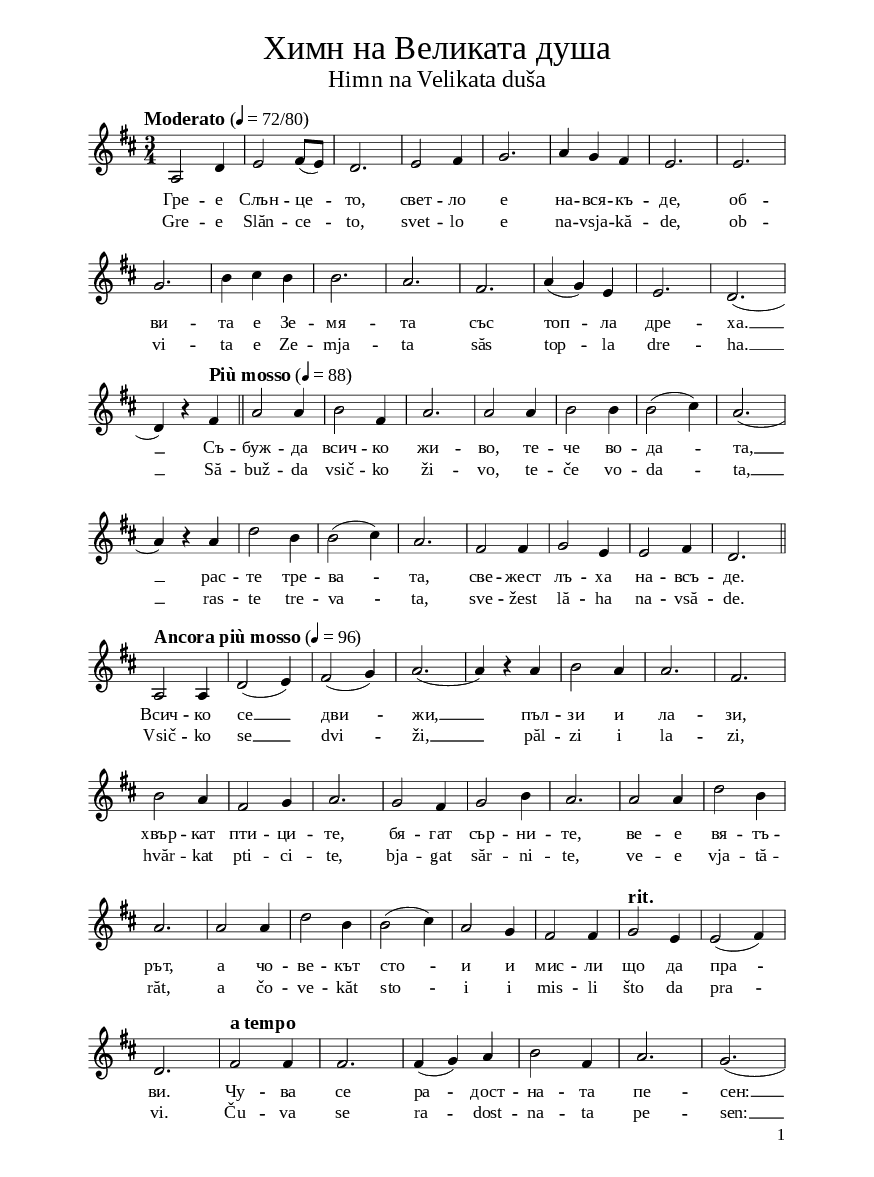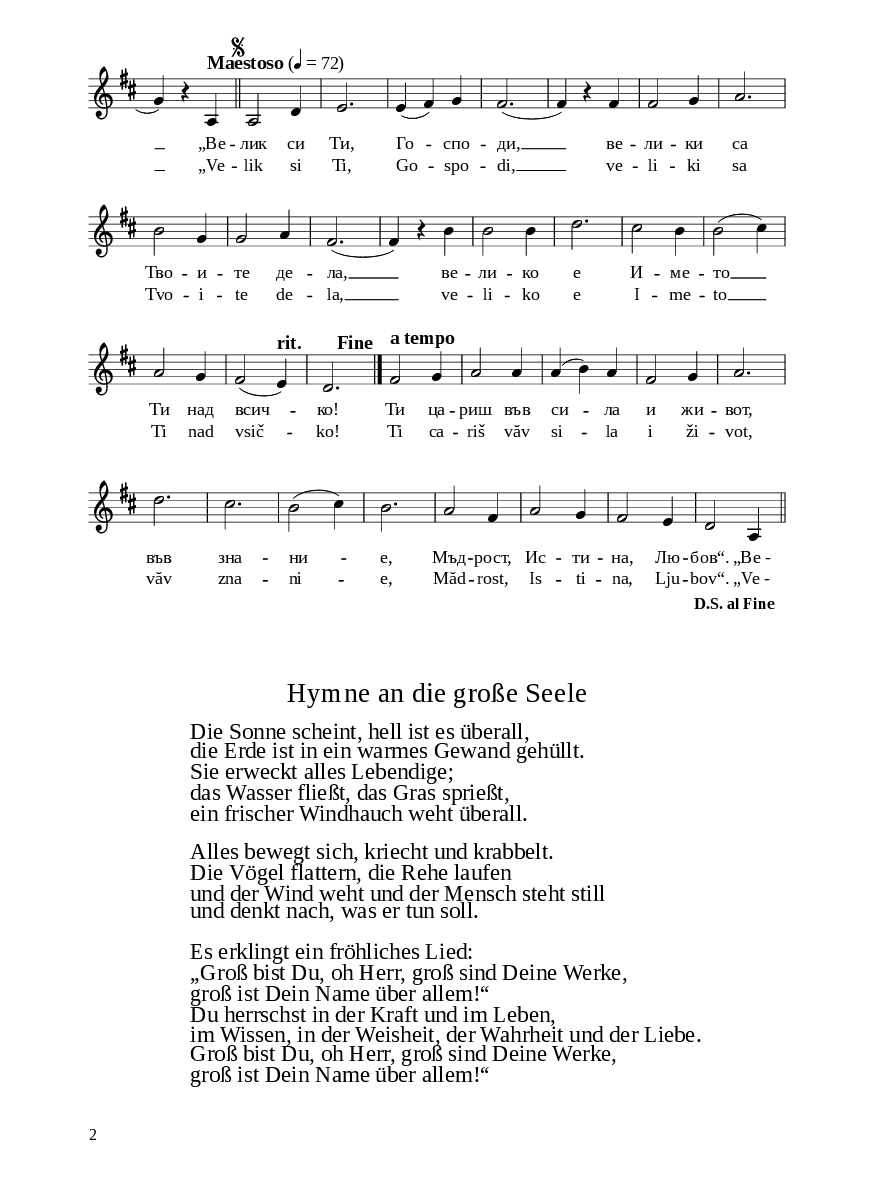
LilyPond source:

\version "2.24.4"

% include paper part and global functions
\include "include/globals.ily"

\bookpart {
  \label #'ref104
  \tocItem \markup "Химн на Великата душа – Himn na Velikata duša"
  \paper {
    print-all-headers = ##t
    print-page-number = ##t
    print-first-page-number = ##t

    % put page numbers on the bottom
    oddHeaderMarkup = \markup ""
    evenHeaderMarkup = \markup ""
    oddFooterMarkup = \markup
    \fill-line {
      ""
      \if \should-print-page-number \fromproperty #'page:page-number-string
    }
    evenFooterMarkup = \markup
    \fill-line {
      \if \should-print-page-number \fromproperty #'page:page-number-string
      ""
    }

    left-margin = 1.5\cm
    right-margin = 1.5\cm
    top-margin = 1.2\cm
    bottom-margin = 1.0\cm
    ragged-bottom = ##t % do not spread the staves to fill the whole vertical space

    % change distance between staves
    system-system-spacing =
    #'((basic-distance . 19)
       (minimum-distance . 8)
       (padding . 2)
       (stretchability . 12))
  }

  \header {
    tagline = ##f
  }
  \score {
    \include "include/score-layout.ily"

    \new Voice \absolute {
      \clef treble
      \key d \major
      \time 3/4
      \tempoFunc "Moderato" 4 "72/80"
      \autoBeamOff

      a2 d'4 | e'2 fis'8 [ (e'8) ]| d'2. | e'2 fis'4 | g'2. |

      a'4 g'4 fis'4 | e'2. |   e'2. | \break g'2. | b'4 cis''4 b'4 | b'2. | a'2. |

      fis'2. | a'4 (g'4) e'4 | e'2. |   d'2. (| \break d'4) r4
      \tempoFunc "Più mosso" 4 "88"
      fis'4  \bar "||" a'2 a'4 | b'2 fis'4 |

      a'2. | a'2 a'4 | b'2 b'4 |  b'2 ( cis''4 ) |  a'2. ( | \break a'4 ) r4 a'4 |

      d''2 b'4 | b'2 ( cis''4 ) | a'2. | fis'2 fis'4  |  g'2 e'4 |  e'2 fis'4 |

      d'2.  \bar "||" \break
      \tempoFunc "Ancora più mosso" 4 "96"

      a2 a4 | d'2 ( e'4 ) | fis'2 ( g'4 ) | a'2. (| a'4 ) r4 a'4 |  b'2 a'4 |

      a'2. | fis'2. | \break

      b'2 a'4 | fis'2 g'4 | a'2. | g'2 fis'4 |

      g'2 b'4 |  a'2. |  a'2 a'4 | d''2 b'4 | \break a'2.  | a'2 a'4 |

      d''2 b'4 | b'2 ( cis''4 ) |  a'2 g'4  |  fis'2  fis'4 |
      \tempo "rit." g'2  e'4 | e'2 ( fis'4 ) | \break
      d'2. | \tempo "a tempo" fis'2 fis'4 | fis'2. | fis'4 ( g'4 )  a'4 | b'2 fis'4 |  a'2.
      | % 61
      g'2. (| \break g'4) r4  \tempoFunc "Maestoso" 4 "72" a4 \mark \markup {\small \musicglyph "scripts.segno" }  \bar "||"
      a2  d'4 | % 63
      e'2. | % 64
      e'4 (  fis'4 )  g'4 |  % 65
      fis'2. (|   fis'4) r4  fis'4 |  % 66
      fis'2  g'4 |  % 67
      a'2. | \break % 68
      b'2  g'4 | % 69
      g'2  a'4 |
      fis'2. (| fis'4) r4 b'4 | % 71
      b'2  b'4 | % 72
      d''2.  | % 73
      cis''2  b'4 | % 74
      b'2 (  cis''4 ) |\break % 75
      a'2  g'4 |  % 76
      fis'2 ( \tempo "rit." e'4 )  | % 77
      \tempo "   Fine" d'2. \bar "|."
      | % 78
      \tempo "a tempo" fis'2 g'4 | % 79
      a'2  a'4 |
      a'4 (  b'4 )  a'4 | % 81
      fis'2  g'4 |  % 82
      a'2. | \break % 83
      d''2. | % 84
      cis''2. | % 85
      b'2 (  cis''4 ) | % 86
      b'2.  | % 87
      a'2  fis'4 | % 88
      a'2  g'4 | % 89
      fis'2  e'4 |
      d'2  a4 | \bar"||"
    }

    \addlyrics {
      Гре -- е Слън -- це -- то, свет -- ло е

      на -- вся -- къ -- де,  об -- ви -- та е Зе -- мя -- та със топ -- ла дре -- ха. __

      Съ -- буж -- да всич  --  ко жи -- во,

      те -- че во -- да -- та, __ рас -- те тре -- ва -- та,

      све -- жест лъ -- ха на -- всъ -- де.

      Всич -- ко се __ дви -- жи, __ пъл -- зи и ла -- зи,

      хвър -- кат пти -- ци -- те, бя -- гат сър -- ни -- те,

      ве -- е вя -- тъ -- рът, а чо -- ве -- кът сто -- и

      и мис -- ли що да пра -- ви.

      Чу -- ва се ра -- дост -- на -- та пе -- сен: __

      „Ве -- лик си Ти, Го -- спо -- ди, __

      ве -- ли -- ки са Тво -- и -- те де -- ла, __

      ве -- ли -- ко е И -- ме -- то __ Ти над всич -- ко!

      Ти ца -- риш във си -- ла и жи -- вот,

      във зна -- ни -- е, Мъд -- рост,

      Ис -- ти -- на, Лю -- бов“. "„Ве - "

    }


    \addlyrics {
      Gre -- e Slăn -- ce -- to, svet -- lo e

      na -- vsja -- kă -- de,  ob -- vi -- ta e Ze -- mja -- ta săs top -- la dre -- ha. __

      Să -- buž -- da vsič  --  ko ži -- vo,

      te -- če vo -- da -- ta, __ ras -- te tre -- va -- ta,

      sve -- žest lă -- ha na -- vsă -- de.

      Vsič -- ko se __ dvi -- ži, __ păl -- zi i la -- zi,

      hvăr -- kat pti -- ci -- te, bja -- gat săr -- ni -- te,

      ve -- e vja -- tă -- răt, a čo -- ve -- kăt sto -- i

      i mis -- li što da pra -- vi.

      Ču -- va se ra -- dost -- na -- ta pe -- sen: __

      „Ve -- lik si Ti, Go -- spo -- di, __

      ve -- li -- ki sa Tvo -- i -- te de -- la, __

      ve -- li -- ko e I -- me -- to __ Ti nad vsič -- ko!

      Ti ca -- riš văv si -- la i ži -- vot,

      văv zna -- ni -- e, Măd -- rost,

      Is -- ti -- na, Lju -- bov“. "„Ve - "

    }


    \header {
      title = \titleFunc "Химн на Великата душа" "Himn na Velikata duša"
    }

    \midi{}

  } % score

  \markup \empty-one

  \markup \dc-one "D.S. al Fine"
  %

  % include foreign translation(s) of the song

  \markup \vspace #3
  \version "2.24.4"

\markup \fill-line { \fontsize #deTitleFontSize "Hymne an die große Seele" }
\markup \null
\markup \null
\markup \abs-fontsize #11 \override #`(baseline-skip . ,bgCoupletBaselineSkip) {
  \fill-line {
    \hspace #0.1
    \column {
      \line {
        \bold "  "
        \column {
          "Die Sonne scheint, hell ist es überall,"
          "die Erde ist in ein warmes Gewand gehüllt."
          "Sie erweckt alles Lebendige;"
          "das Wasser fließt, das Gras sprießt,"
          "ein frischer Windhauch weht überall."
        }
      }
      \vspace #1
      \line {
        \bold "  "
        \column {
          "Alles bewegt sich, kriecht und krabbelt."
          "Die Vögel flattern, die Rehe laufen"
          "und der Wind weht und der Mensch steht still"
          "und denkt nach, was er tun soll."
        }
      }
      \vspace #1
      \line {
        \bold "  "
        \column {
          "Es erklingt ein fröhliches Lied:"
          "„Groß bist Du, oh Herr, groß sind Deine Werke,"
          "groß ist Dein Name über allem!“"
          "Du herrschst in der Kraft und im Leben,"
          "im Wissen, in der Weisheit, der Wahrheit und der Liebe."
          "Groß bist Du, oh Herr, groß sind Deine Werke,"
          "groß ist Dein Name über allem!“"
        }
      }
    }\hspace #0.1
  }
}


} % bookpart
